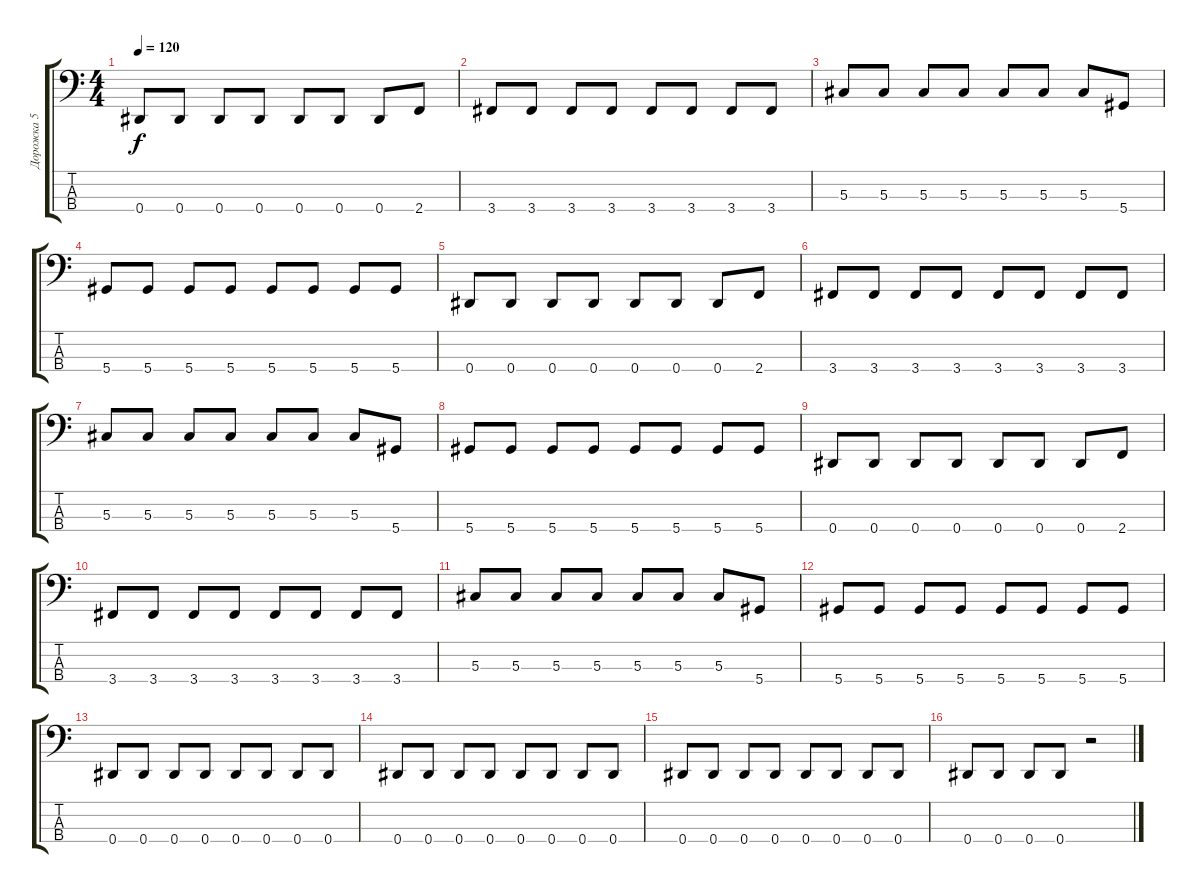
\track ("Дорожка 5" "Дорожка 5") {instrument electricbassfinger}
\staff {score tabs}
\tuning (Gb2 Db2 Ab1 Eb1) {hide}
\ts (4 4)
\tempo 120
\clef f4
\ks c
0.4.8{dy f} 0.4.8 0.4.8 0.4.8 0.4.8 0.4.8 0.4.8 2.4.8 |
3.4.8 3.4.8 3.4.8 3.4.8 3.4.8 3.4.8 3.4.8 3.4.8 |
5.3.8 5.3.8 5.3.8 5.3.8 5.3.8 5.3.8 5.3.8 5.4.8 |
5.4.8 5.4.8 5.4.8 5.4.8 5.4.8 5.4.8 5.4.8 5.4.8 |
0.4.8 0.4.8 0.4.8 0.4.8 0.4.8 0.4.8 0.4.8 2.4.8 |
3.4.8 3.4.8 3.4.8 3.4.8 3.4.8 3.4.8 3.4.8 3.4.8 |
5.3.8 5.3.8 5.3.8 5.3.8 5.3.8 5.3.8 5.3.8 5.4.8 |
5.4.8 5.4.8 5.4.8 5.4.8 5.4.8 5.4.8 5.4.8 5.4.8 |
0.4.8 0.4.8 0.4.8 0.4.8 0.4.8 0.4.8 0.4.8 2.4.8 |
3.4.8 3.4.8 3.4.8 3.4.8 3.4.8 3.4.8 3.4.8 3.4.8 |
5.3.8 5.3.8 5.3.8 5.3.8 5.3.8 5.3.8 5.3.8 5.4.8 |
5.4.8 5.4.8 5.4.8 5.4.8 5.4.8 5.4.8 5.4.8 5.4.8 |
0.4.8 0.4.8 0.4.8 0.4.8 0.4.8 0.4.8 0.4.8 0.4.8 |
0.4.8 0.4.8 0.4.8 0.4.8 0.4.8 0.4.8 0.4.8 0.4.8 |
0.4.8 0.4.8 0.4.8 0.4.8 0.4.8 0.4.8 0.4.8 0.4.8 |
0.4.8 0.4.8 0.4.8 0.4.8 r.2
